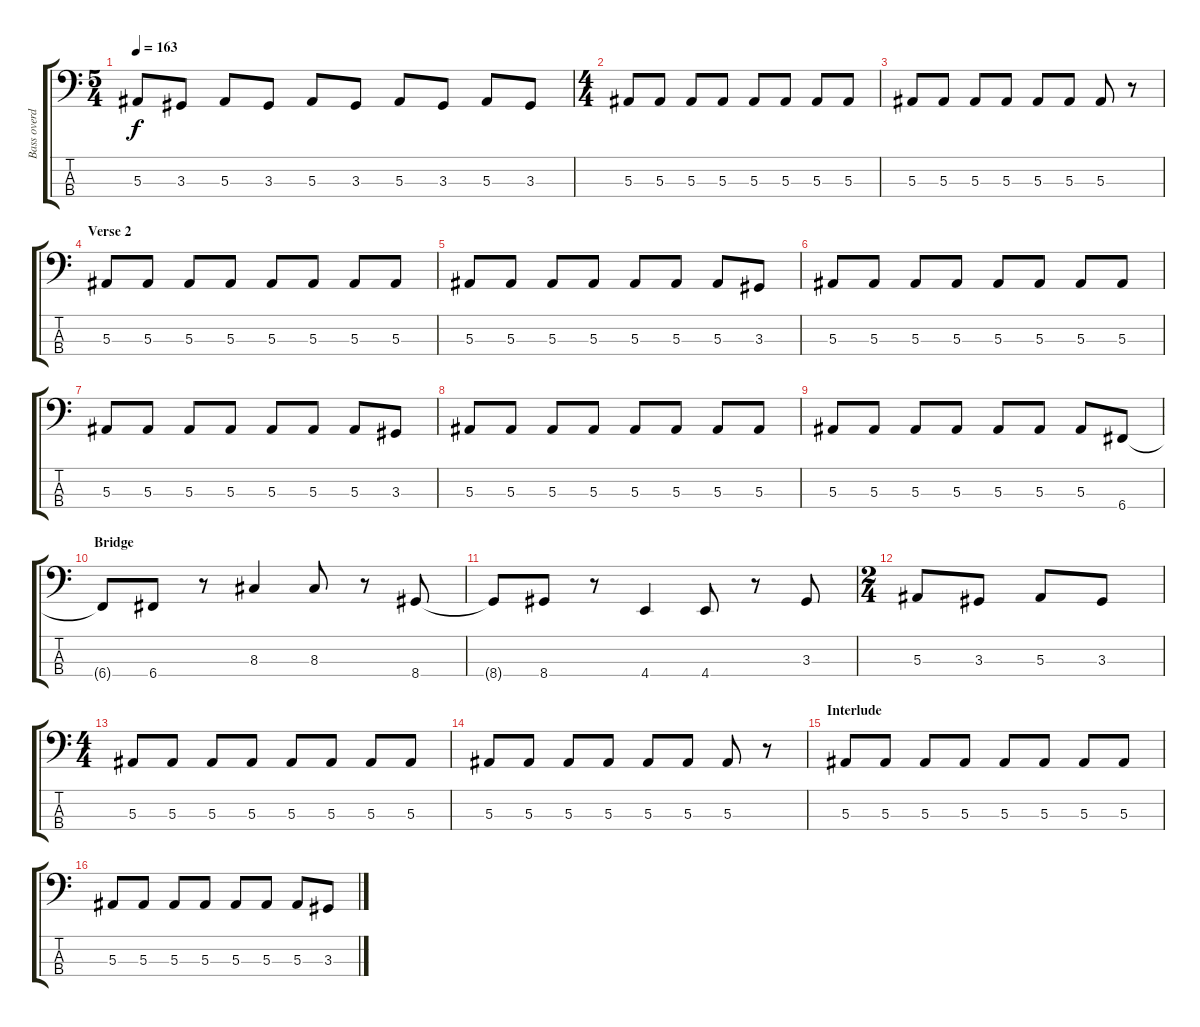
\track ("Bass overdub" "Bass overd") {instrument overdrivenguitar}
\staff {score tabs}
\tuning (Eb2 Bb1 F1 C1) {hide}
\ts (5 4)
\tempo 163
\clef f4
\ks c
5.3.8{dy f} 3.3.8 5.3.8 3.3.8 5.3.8 3.3.8 5.3.8 3.3.8 5.3.8 3.3.8 |
\ts (4 4)
5.3.8 5.3.8 5.3.8 5.3.8 5.3.8 5.3.8 5.3.8 5.3.8 |
5.3.8 5.3.8 5.3.8 5.3.8 5.3.8 5.3.8 5.3.8 r.8 |
\section ("" "Verse 2")
5.3.8 5.3.8 5.3.8 5.3.8 5.3.8 5.3.8 5.3.8 5.3.8 |
5.3.8 5.3.8 5.3.8 5.3.8 5.3.8 5.3.8 5.3.8 3.3.8 |
5.3.8 5.3.8 5.3.8 5.3.8 5.3.8 5.3.8 5.3.8 5.3.8 |
5.3.8 5.3.8 5.3.8 5.3.8 5.3.8 5.3.8 5.3.8 3.3.8 |
5.3.8 5.3.8 5.3.8 5.3.8 5.3.8 5.3.8 5.3.8 5.3.8 |
5.3.8 5.3.8 5.3.8 5.3.8 5.3.8 5.3.8 5.3.8 6.4.8 |
\section ("" "Bridge")
6.4{t}.8 6.4.8 r.8 8.3.4 8.3.8 r.8 8.4.8 |
8.4{t}.8 8.4.8 r.8 4.4.4 4.4.8 r.8 3.3.8 |
\ts (2 4)
5.3.8 3.3.8 5.3.8 3.3.8 |
\ts (4 4)
5.3.8 5.3.8 5.3.8 5.3.8 5.3.8 5.3.8 5.3.8 5.3.8 |
5.3.8 5.3.8 5.3.8 5.3.8 5.3.8 5.3.8 5.3.8 r.8 |
\section ("" "Interlude")
5.3.8 5.3.8 5.3.8 5.3.8 5.3.8 5.3.8 5.3.8 5.3.8 |
5.3.8 5.3.8 5.3.8 5.3.8 5.3.8 5.3.8 5.3.8 3.3.8
